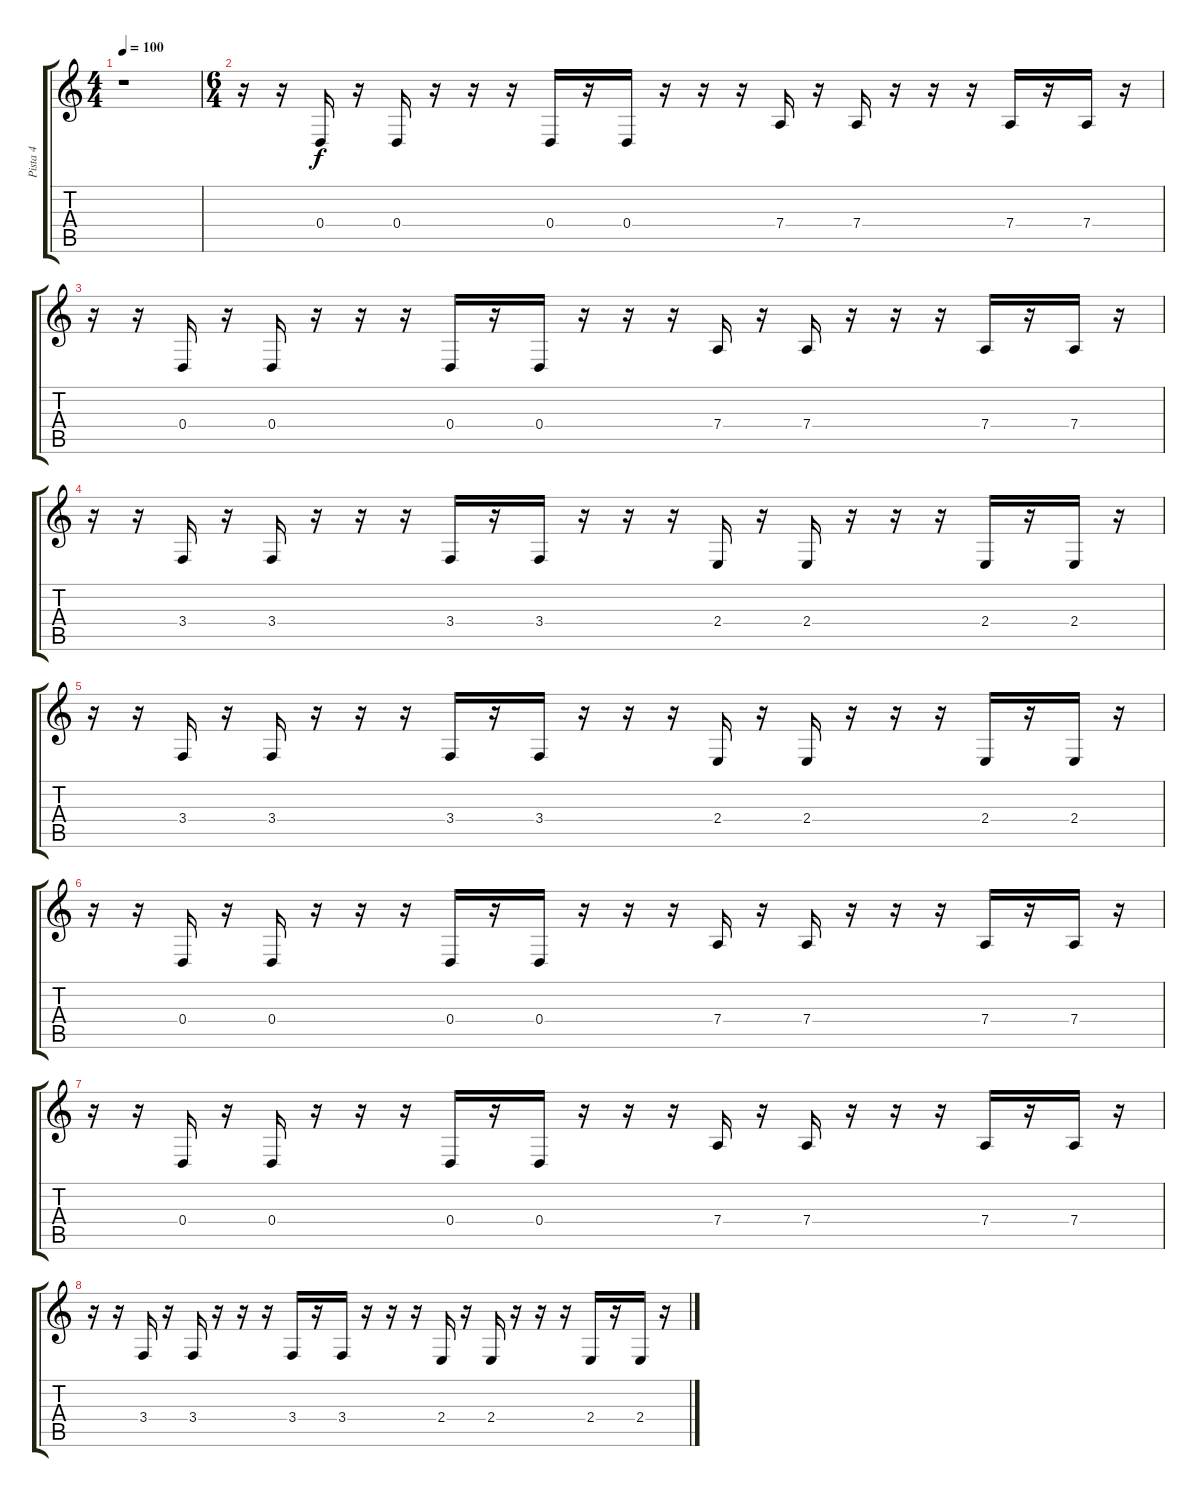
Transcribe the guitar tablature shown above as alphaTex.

\track ("Pista 4" "Pista 4") {instrument tangoaccordion}
\staff {score tabs}
\tuning (E4 B3 G3 D3 A2 D2) {hide}
\ts (4 4)
\tempo 100
\clef g2
\ks c
r.1{dy f instrument tangoaccordion} |
\ts (6 4)
r.16 r.16 0.4.16 r.16 0.4.16 r.16 r.16 r.16 0.4.16 r.16 0.4.16 r.16 r.16 r.16 7.4.16 r.16 7.4.16 r.16 r.16 r.16 7.4.16 r.16 7.4.16 r.16 |
r.16 r.16 0.4.16 r.16 0.4.16 r.16 r.16 r.16 0.4.16 r.16 0.4.16 r.16 r.16 r.16 7.4.16 r.16 7.4.16 r.16 r.16 r.16 7.4.16 r.16 7.4.16 r.16 |
r.16 r.16 3.4.16 r.16 3.4.16 r.16 r.16 r.16 3.4.16 r.16 3.4.16 r.16 r.16 r.16 2.4.16 r.16 2.4.16 r.16 r.16 r.16 2.4.16 r.16 2.4.16 r.16 |
r.16 r.16 3.4.16 r.16 3.4.16 r.16 r.16 r.16 3.4.16 r.16 3.4.16 r.16 r.16 r.16 2.4.16 r.16 2.4.16 r.16 r.16 r.16 2.4.16 r.16 2.4.16 r.16 |
r.16 r.16 0.4.16 r.16 0.4.16 r.16 r.16 r.16 0.4.16 r.16 0.4.16 r.16 r.16 r.16 7.4.16 r.16 7.4.16 r.16 r.16 r.16 7.4.16 r.16 7.4.16 r.16 |
r.16 r.16 0.4.16 r.16 0.4.16 r.16 r.16 r.16 0.4.16 r.16 0.4.16 r.16 r.16 r.16 7.4.16 r.16 7.4.16 r.16 r.16 r.16 7.4.16 r.16 7.4.16 r.16 |
r.16 r.16 3.4.16 r.16 3.4.16 r.16 r.16 r.16 3.4.16 r.16 3.4.16 r.16 r.16 r.16 2.4.16 r.16 2.4.16 r.16 r.16 r.16 2.4.16 r.16 2.4.16 r.16
